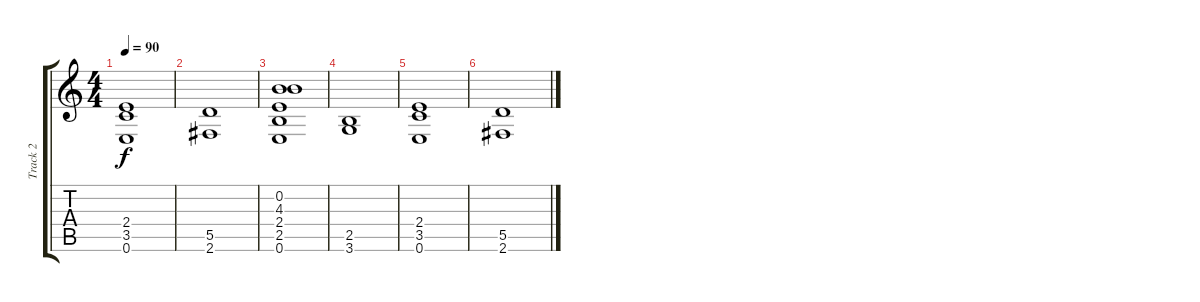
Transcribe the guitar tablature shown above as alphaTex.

\track ("Track 2" "Track 2") {instrument distortionguitar}
\staff {score tabs}
\tuning (E4 B3 G3 D3 A2 E2) {hide}
\ts (4 4)
\tempo 90
\clef g2
\ks c
(2.4 3.5 0.6).1{dy f} |
(5.5 2.6).1 |
(0.2 4.3 2.4 2.5 0.6).1 |
(2.5 3.6).1 |
(2.4 3.5 0.6).1 |
(5.5 2.6).1
